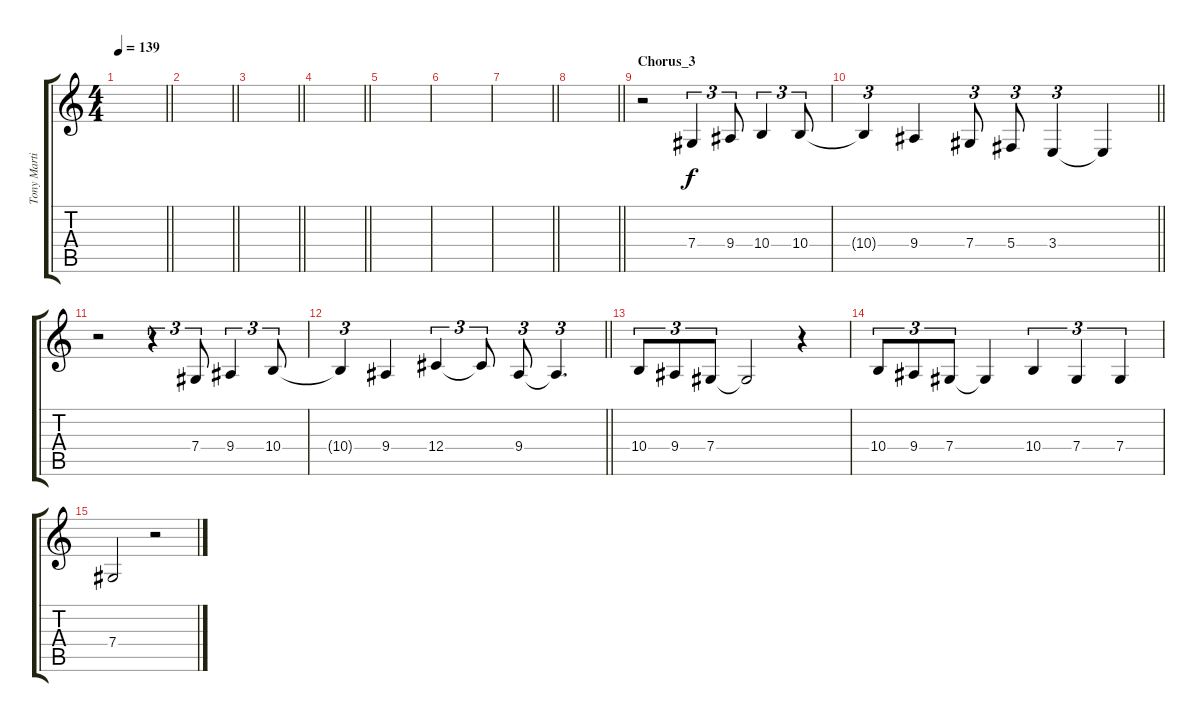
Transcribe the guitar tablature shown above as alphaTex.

\track ("Tony Martin" "Tony Marti") {instrument stringensemble1}
\staff {score tabs}
\tuning (Eb4 Bb3 Gb3 Db3 Ab2 Eb2) {hide}
\ts (4 4)
\tempo 139
\clef g2
\barLineRight lightlight
\ks c
|
\barLineRight lightlight
|
\barLineRight lightlight
|
\barLineRight lightlight
|
|
|
\barLineRight lightlight
|
\barLineRight lightlight
|
\section ("" "Chorus_3")
r.2 7.4.4{tu (3 2)} 9.4.8{tu (3 2)} 10.4.4{tu (3 2)} 10.4.8{tu (3 2)} |
\barLineRight lightlight
10.4{t}.4{tu (3 2)} 9.4.4 7.4.8{tu (3 2)} 5.4.8{tu (3 2)} 3.4.4{tu (3 2)} 3.4{t}.4 |
r.2 r.4{tu (3 2)} 7.4.8{tu (3 2)} 9.4.4{tu (3 2)} 10.4.8{tu (3 2)} |
\barLineRight lightlight
10.4{t}.4{tu (3 2)} 9.4.4 12.4.4{tu (3 2)} 12.4{t}.8{tu (3 2)} 9.4.8{tu (3 2)} 9.4{t}.4{d tu (3 2)} |
10.4.8{tu (3 2)} 9.4.8{tu (3 2)} 7.4.8{tu (3 2)} 7.4{t}.2 r.4 |
10.4.8{tu (3 2)} 9.4.8{tu (3 2)} 7.4.8{tu (3 2)} 7.4{t}.4 10.4.4{tu (3 2)} 7.4.4{tu (3 2)} 7.4.4{tu (3 2)} |
7.4.2 r.2
